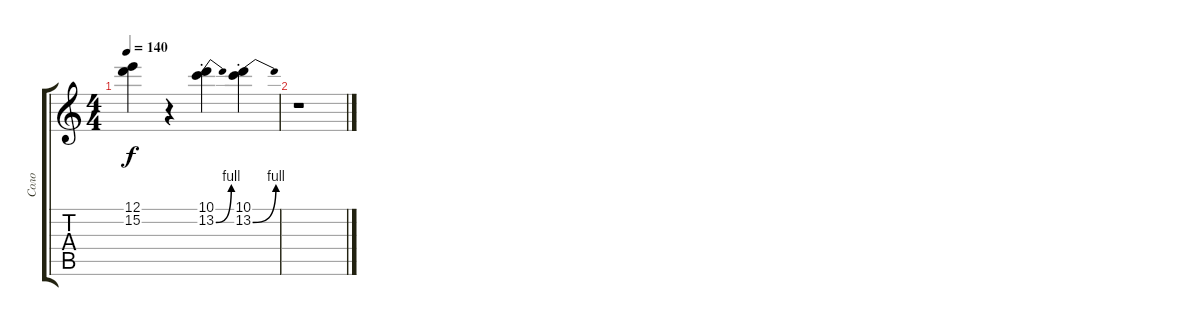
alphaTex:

\track ("Соло" "Соло") {instrument overdrivenguitar}
\staff {score tabs}
\tuning (E4 B3 G3 D3 A2 E2) {hide}
\ts (4 4)
\tempo 140
\clef g2
\ks c
(12.1{t} 15.2{t}).4{dy f} r.4 (10.1{st} 13.2{be (bend 0 0 60 4) st}).4 (10.1{st} 13.2{be (bend 0 0 60 4) st}).4 |
r.1
